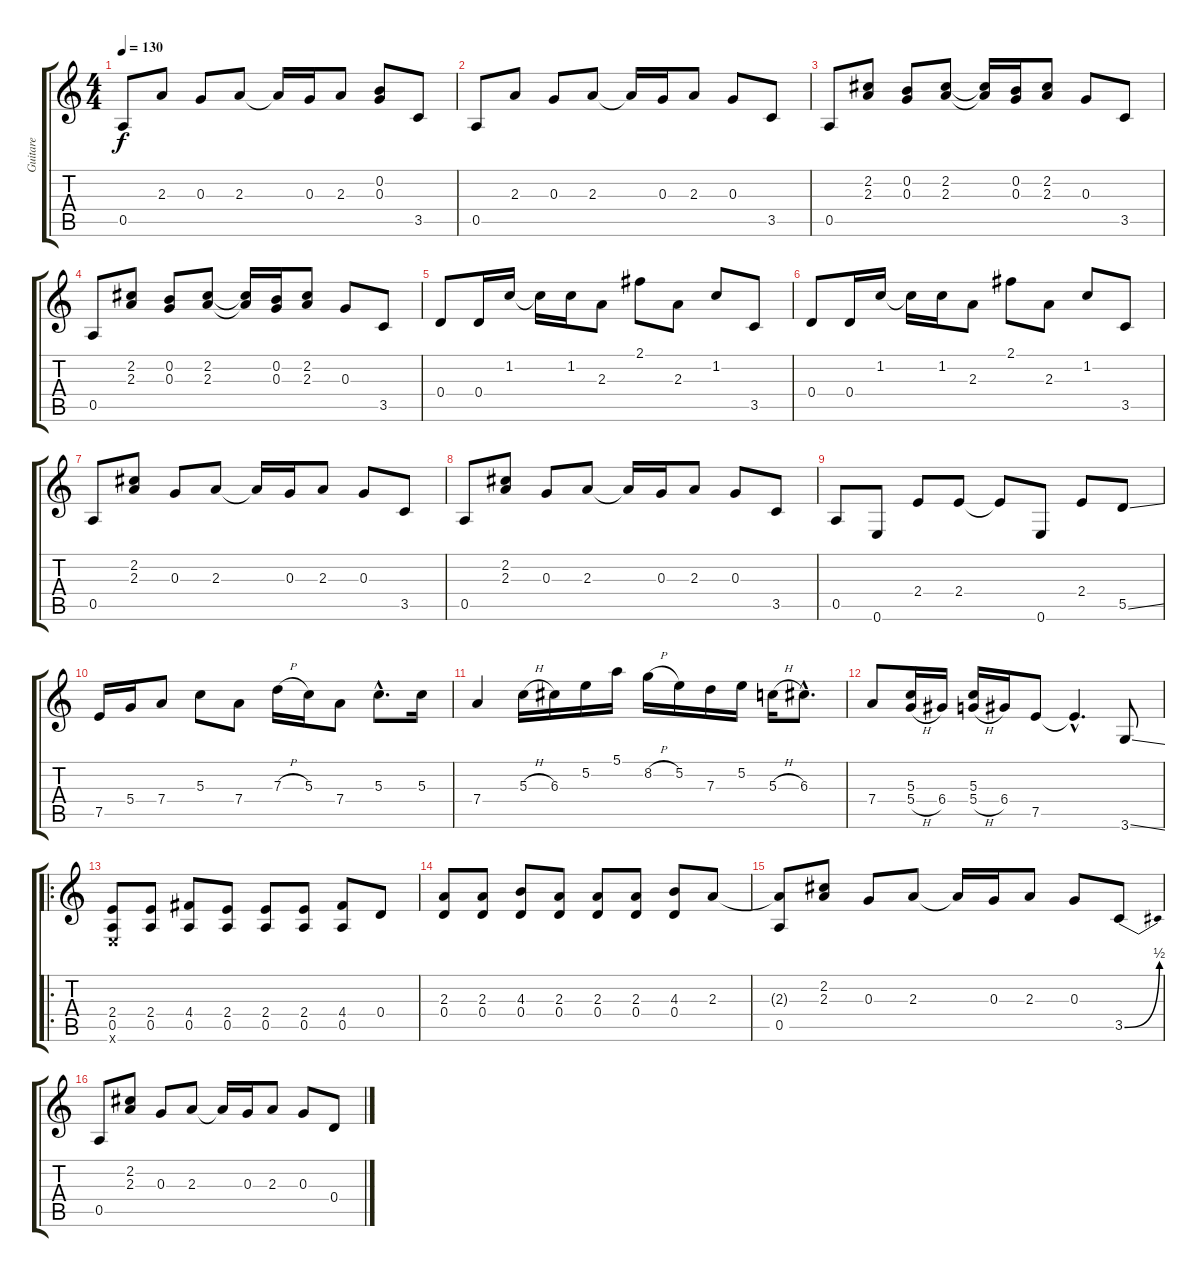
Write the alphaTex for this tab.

\track ("Guitare" "Guitare") {instrument distortionguitar}
\staff {score tabs}
\tuning (E4 B3 G3 D3 A2 E2) {hide}
\ts (4 4)
\tempo 130
\clef g2
\ks c
0.5.8{dy f instrument distortionguitar} 2.3.8 0.3.8 2.3.8 2.3{t}.16 0.3.16 2.3.8 (0.2 0.3).8 3.5.8 |
0.5.8 2.3.8 0.3.8 2.3.8 2.3{t}.16 0.3.16 2.3.8 0.3.8 3.5.8 |
0.5.8 (2.2 2.3).8 (0.2 0.3).8 (2.2 2.3).8 (2.2{t} 2.3{t}).16 (0.2 0.3).16 (2.2 2.3).8 0.3.8 3.5.8 |
0.5.8 (2.2 2.3).8 (0.2 0.3).8 (2.2 2.3).8 (2.2{t} 2.3{t}).16 (0.2 0.3).16 (2.2 2.3).8 0.3.8 3.5.8 |
0.4.8 0.4.16 1.2.16 1.2{t}.16 1.2.16 2.3.8 2.1.8 2.3.8 1.2.8 3.5.8 |
0.4.8 0.4.16 1.2.16 1.2{t}.16 1.2.16 2.3.8 2.1.8 2.3.8 1.2.8 3.5.8 |
0.5.8 (2.2 2.3).8 0.3.8 2.3.8 2.3{t}.16 0.3.16 2.3.8 0.3.8 3.5.8 |
0.5.8 (2.2 2.3).8 0.3.8 2.3.8 2.3{t}.16 0.3.16 2.3.8 0.3.8 3.5.8 |
0.5.8 0.6.8 2.4.8 2.4.8 2.4{t}.8 0.6.8 2.4.8 5.5{ss}.8 |
7.5.16 5.4.16 7.4.8 5.3.8 7.4.8 7.3{h}.16 5.3.16 7.4.8 5.3{hac}.8{d} 5.3.16 |
7.4.4 5.3{h}.16 6.3.16 5.2.16 5.1.16 8.2{h}.16 5.2.16 7.3.16 5.2.16 5.3{h}.16 6.3{hac}.8{d} |
7.4.8 (5.3 5.4{h}).16 6.4.16 (5.3 5.4{h}).16 6.4.16 7.5.8 7.5{hac t}.4{d} 3.6{ss}.8 |
\ro
(2.4 0.5 0.6{x}).8{instrument electricguitarmuted} (2.4 0.5).8 (4.4 0.5).8 (2.4 0.5).8 (2.4 0.5).8 (2.4 0.5).8 (4.4 0.5).8 0.4.8 |
(2.3 0.4).8 (2.3 0.4).8 (4.3 0.4).8 (2.3 0.4).8 (2.3 0.4).8 (2.3 0.4).8 (4.3 0.4).8 2.3.8{instrument distortionguitar} |
(2.3{t} 0.5).8 (2.2 2.3).8 0.3.8 2.3.8 2.3{t}.16 0.3.16 2.3.8 0.3.8 3.5{be (bend 0 0 60 2)}.8 |
0.5.8 (2.2 2.3).8 0.3.8 2.3.8 2.3{t}.16 0.3.16 2.3.8 0.3.8 0.4.8
